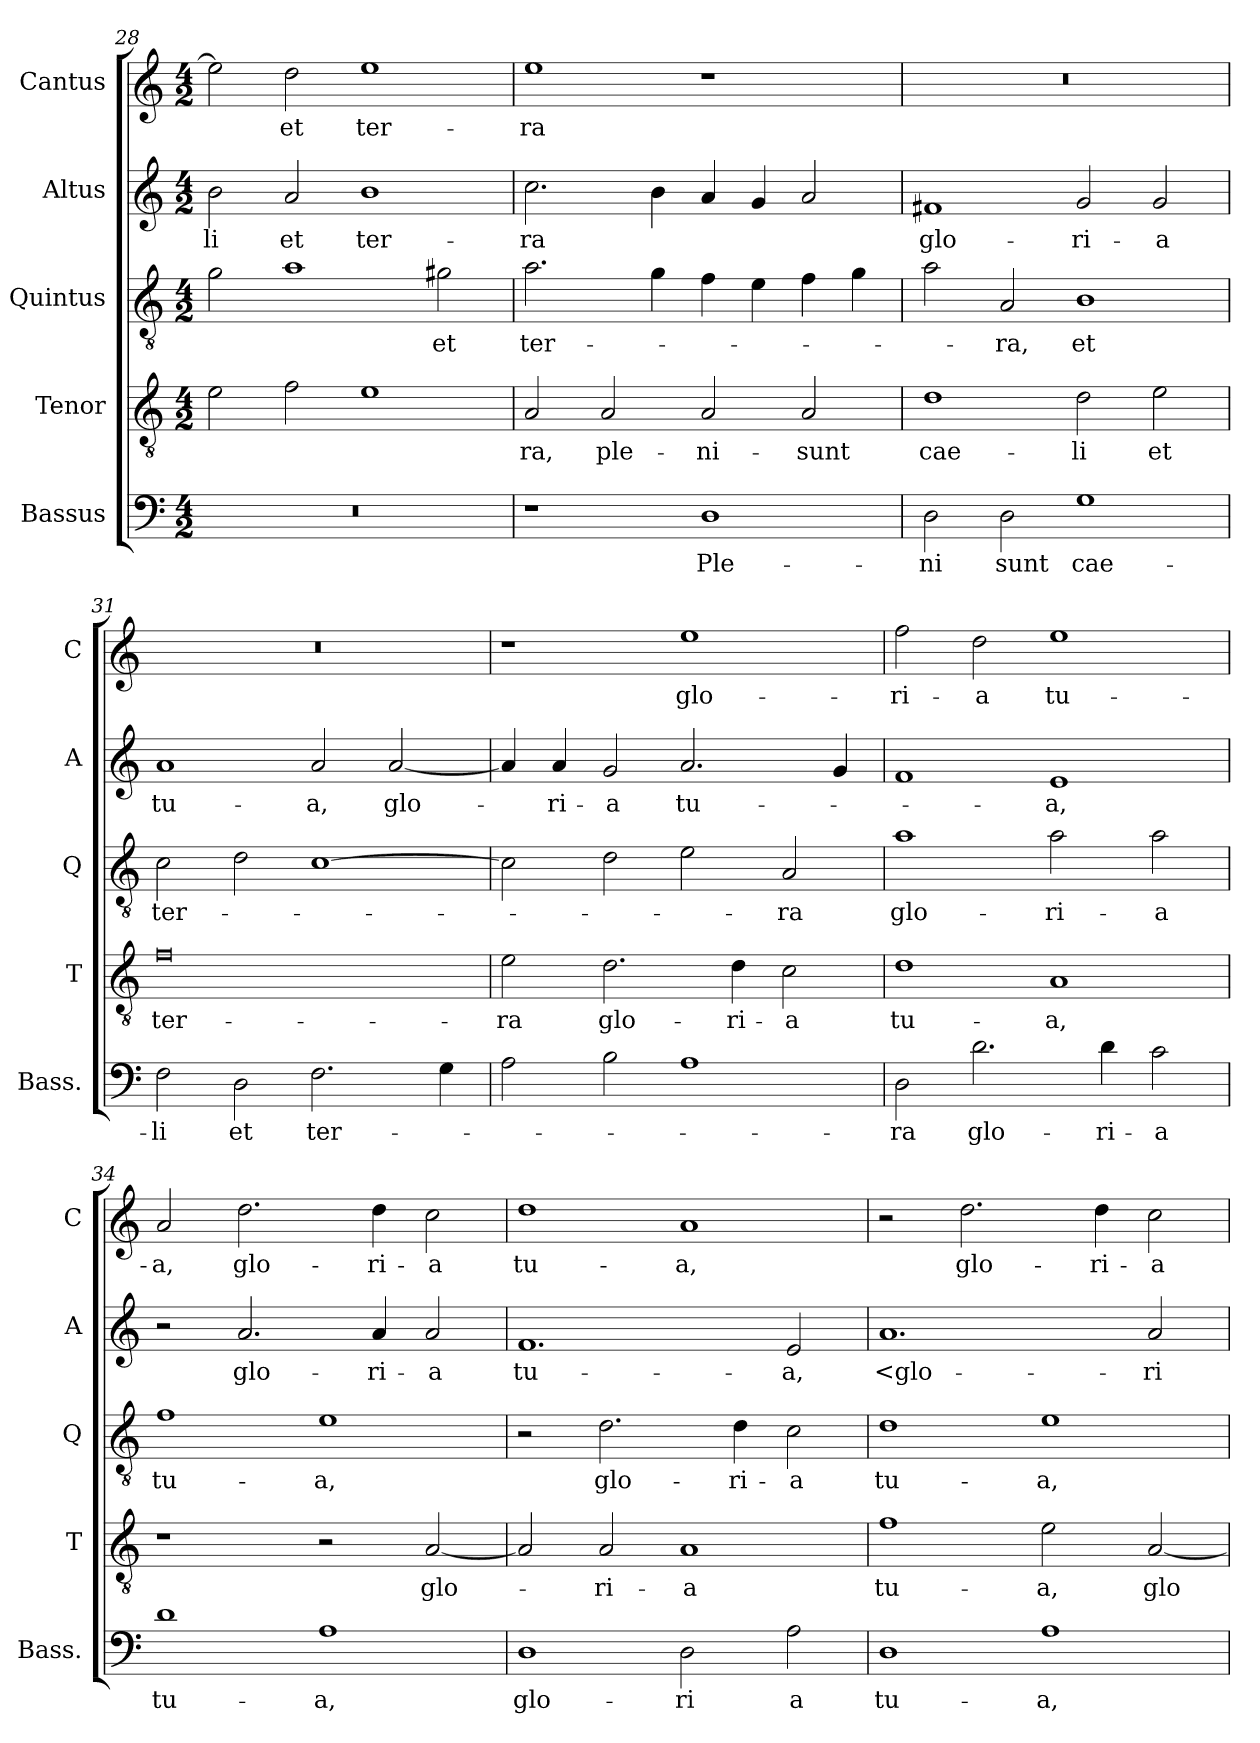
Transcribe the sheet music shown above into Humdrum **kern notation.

**kern	**text	**kern	**text	**kern	**text	**kern	**text	**kern	**text
*part5	*part5	*part4	*part4	*part3	*part3	*part2	*part2	*part1	*part1
*staff5	*staff5	*staff4	*staff4	*staff3	*staff3	*staff2	*staff2	*staff1	*staff1
*I"Bassus	*	*I"Tenor	*	*I"Quintus	*	*I"Altus	*	*I"Cantus	*
*I'Bass.	*	*I'T	*	*I'Q	*	*I'A	*	*I'C	*
*clefF4	*	*clefGv2	*	*clefGv2	*	*clefG2	*	*clefG2	*
*	*	*ITrd7c12	*	*ITrd7c12	*	*	*	*	*
*k[]	*	*k[]	*	*k[]	*	*k[]	*	*k[]	*
*C:	*	*C:	*	*C:	*	*C:	*	*C:	*
*M4/2	*	*M4/2	*	*M4/2	*	*M4/2	*	*M4/2	*
=28	=28	=28	=28	=28	=28	=28	=28	=28	=28
0r	.	2E\	.	2G\	.	2b\	-li	2ee\]	.
.	.	2F\	.	1A\	.	2a/	et	2dd\	et
.	.	1E\	.	.	.	1b\	ter-	1ee\	ter-
.	.	.	.	2G#\	et	.	.	.	.
=29	=29	=29	=29	=29	=29	=29	=29	=29	=29
1r	.	2AA/	-ra,	2.A\	ter-	2.cc\	-ra	1ee\	-ra
.	.	2AA/	ple-	.	.	.	.	.	.
.	.	.	.	4G\	.	4b\	.	.	.
1D\	Ple-	2AA/	-ni-	4F\	.	4a/	.	1r	.
.	.	.	.	4E\	.	4g/	.	.	.
.	.	2AA/	-sunt	4F\	.	2a/	.	.	.
.	.	.	.	4G\	.	.	.	.	.
=30	=30	=30	=30	=30	=30	=30	=30	=30	=30
2D\	-ni	1D\	cae-	2A\	.	1f#X/	glo-	0r	.
2D\	sunt	.	.	2AA/	-ra,	.	.	.	.
1G\	cae-	2D\	-li	1BB\	et	2g/	-ri-	.	.
.	.	2E\	et	.	.	2g/	-a	.	.
=31	=31	=31	=31	=31	=31	=31	=31	=31	=31
2F\	-li	0F\	ter-	2C\	ter-	1a/	tu-	0r	.
2D\	et	.	.	2D\	.	.	.	.	.
2.F\	ter-	.	.	[1C\	.	2a/	-a,	.	.
.	.	.	.	.	.	[2a/	glo-	.	.
4G\	.	.	.	.	.	.	.	.	.
=32	=32	=32	=32	=32	=32	=32	=32	=32	=32
2A\	.	2E\	-ra	2C\]	.	4a/]	.	1r	.
.	.	.	.	.	.	4a/	-ri-	.	.
2B\	.	2.D\	glo-	2D\	.	2g/	-a	.	.
1A\	.	.	.	2E\	.	2.a/	tu-	1ee\	glo-
.	.	4D\	-ri-	.	.	.	.	.	.
.	.	2C\	-a	2AA/	-ra	.	.	.	.
.	.	.	.	.	.	4g/	.	.	.
=33	=33	=33	=33	=33	=33	=33	=33	=33	=33
2D\	-ra	1D\	tu-	1A\	glo-	1f/	.	2ff\	-ri-
2.d\	glo-	.	.	.	.	.	.	2dd\	-a
.	.	1AA/	-a,	2A\	-ri-	1e/	-a,	1ee\	tu-
4d\	-ri-	.	.	.	.	.	.	.	.
2c\	-a	.	.	2A\	-a	.	.	.	.
=34	=34	=34	=34	=34	=34	=34	=34	=34	=34
1d\	tu-	1r	.	1F\	tu-	2r	.	2a/	-a,
.	.	.	.	.	.	2.a/	glo-	2.dd\	glo-
1A\	-a,	2r	.	1E\	-a,	.	.	.	.
.	.	.	.	.	.	4a/	-ri-	4dd\	-ri-
.	.	[2AA/	glo-	.	.	2a/	-a	2cc\	-a
=35	=35	=35	=35	=35	=35	=35	=35	=35	=35
1D\	glo-	2AA/]	.	2r	.	1.f/	tu-	1dd\	tu-
.	.	2AA/	-ri-	2.D\	glo-	.	.	.	.
2D\	-ri	1AA/	-a	.	.	.	.	1a/	-a,
.	.	.	.	4D\	-ri-	.	.	.	.
2A\	a	.	.	2C\	-a	2e/	-a,	.	.
=36	=36	=36	=36	=36	=36	=36	=36	=36	=36
1D\	tu-	1F\	tu-	1D\	tu-	1.a/	<glo-	2r	.
.	.	.	.	.	.	.	.	2.dd\	glo-
1A\	-a,	2E\	-a,	1E\	-a,	.	.	.	.
.	.	.	.	.	.	.	.	4dd\	-ri-
.	.	[2AA/	glo-	.	.	2a/	-ri-	2cc\	-a
=	=	=	=	=	=	=	=	=	=
*-	*-	*-	*-	*-	*-	*-	*-	*-	*-
